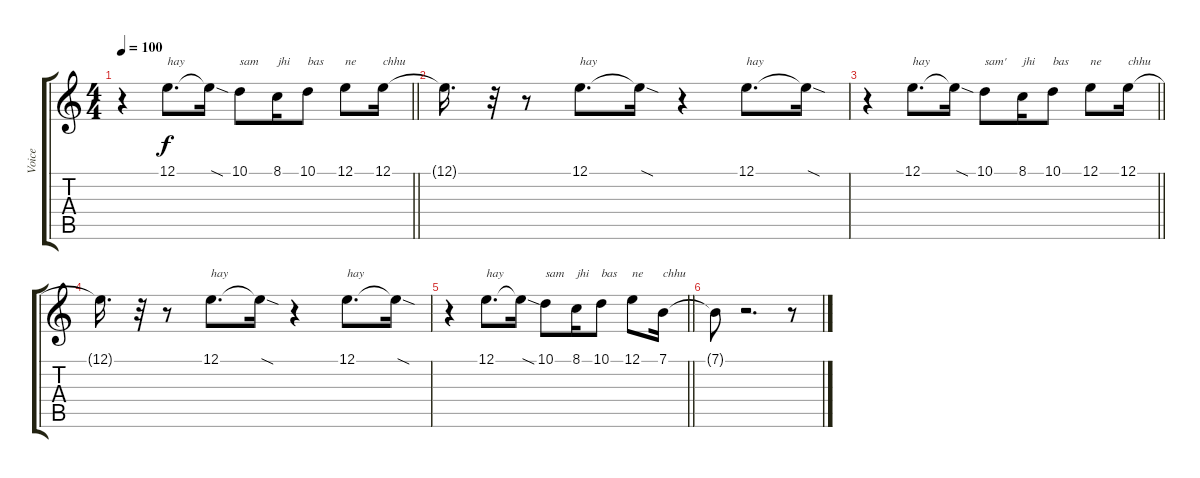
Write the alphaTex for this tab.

\track ("Voice" "Voice") {instrument lead2sawtooth}
\staff {score tabs}
\tuning (E4 B3 G3 D3 A2 E2) {hide}
\ts (4 4)
\tempo 100
\clef g2
\barLineRight lightlight
\ks c
r.4{dy f} 12.1.8{d txt "hay"} 12.1{sod t}.16 10.1.8{txt "sam"} 8.1.16{txt "jhi"} 10.1.8{txt "bas"} 12.1.8{txt "ne"} 12.1.16{txt "chhu"} |
12.1{t}.16{d} r.32 r.8 12.1.8{d txt "hay"} 12.1{sod t}.16 r.4 12.1.8{d txt "hay"} 12.1{sod t}.16 |
\barLineRight lightlight
r.4 12.1.8{d txt "hay"} 12.1{sod t}.16 10.1.8{txt "sam'"} 8.1.16{txt "jhi"} 10.1.8{txt "bas"} 12.1.8{txt "ne"} 12.1.16{txt "chhu"} |
12.1{t}.16{d} r.32 r.8 12.1.8{d txt "hay"} 12.1{sod t}.16 r.4 12.1.8{d txt "hay"} 12.1{sod t}.16 |
\barLineRight lightlight
r.4 12.1.8{d txt "hay"} 12.1{sod t}.16 10.1.8{txt "sam"} 8.1.16{txt "jhi"} 10.1.8{txt "bas"} 12.1.8{txt "ne"} 7.1.16{txt "chhu"} |
7.1{t}.8 r.2{d} r.8
